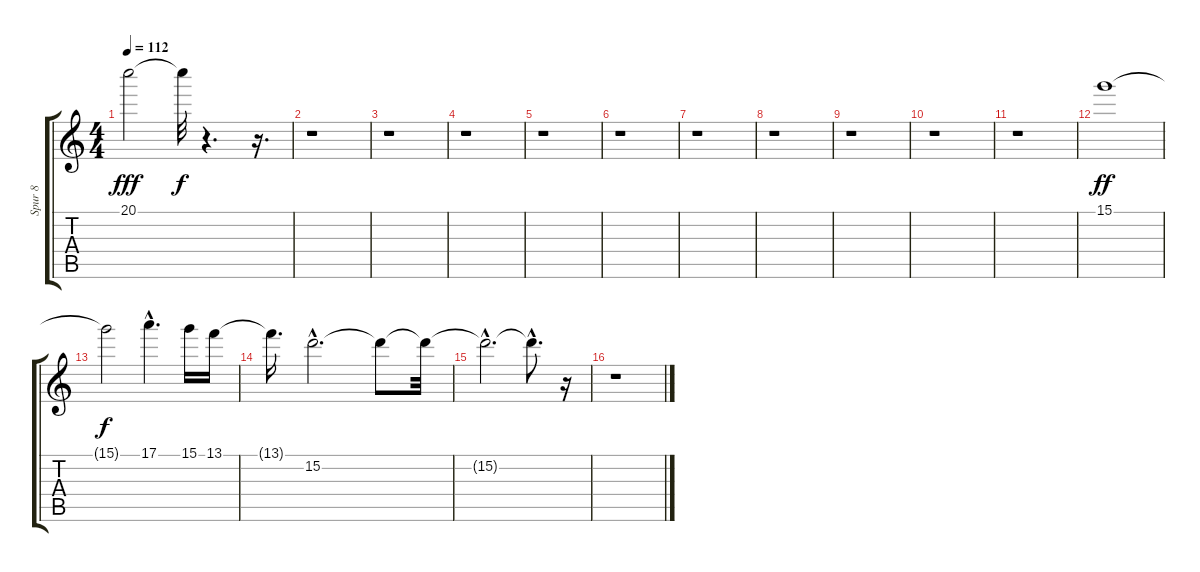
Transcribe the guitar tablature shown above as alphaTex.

\track ("Spur 8" "Spur 8") {instrument distortionguitar}
\staff {score tabs}
\tuning (E4 B3 G3 D3 A2 E2) {hide}
\ts (4 4)
\tempo 112
\clef g2
\ks c
20.1.2{dy fff} 20.1{t}.32{dy f} r.4{d} r.16{d} |
r.1 |
r.1 |
r.1 |
r.1 |
r.1 |
r.1 |
r.1 |
r.1 |
r.1 |
r.1 |
15.1.1{dy ff} |
15.1{t}.2{dy f} 17.1{hac}.4{d} 15.1.16 13.1.16 |
13.1{t}.16{d} 15.2{hac}.2{d} 15.2{t}.8 15.2{t}.32 |
15.2{hac t}.2{d} 15.2{hac t}.8{d} r.16 |
r.1
